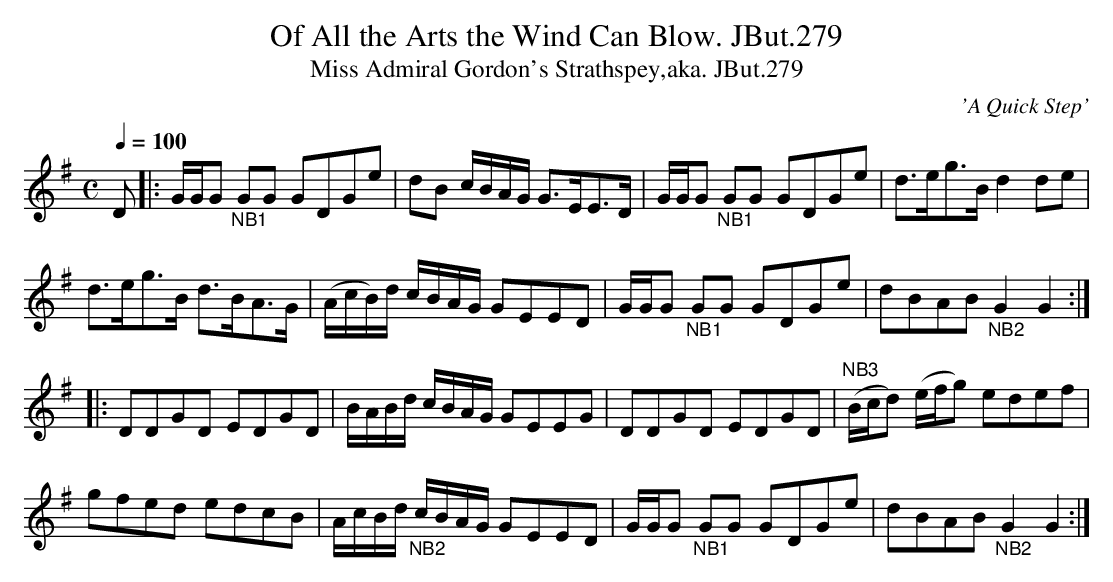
X:1
T:Of All the Arts the Wind Can Blow. JBut.279
T:Miss Admiral Gordon's Strathspey,aka. JBut.279
C:'A Quick Step'
M:C
L:1/8
Q:1/4=100
K:G
D|:G/G/G "_NB1"GG GDGe|dB c/B/A/G/ G>EE>D|G/G/G "_NB1"GG GDGe|d>eg>B d2 de|
d>eg>B d>BA>G|(A/c/B/)d/ c/B/A/G/ GEED|G/G/G "_NB1"GG GDGe|dBAB "_NB2"G2G2:|
|:DDGD EDGD|B/A/B/d/ c/B/A/G/ GEEG|DDGD EDGD|"NB3"(B/c/d) (e/f/g) edef|
gfed edcB|A/c/B/d/ "_NB2"c/B/A/G/ GEED|G/G/G "_NB1"GG GDGe|dBAB "_NB2"G2G2:|
